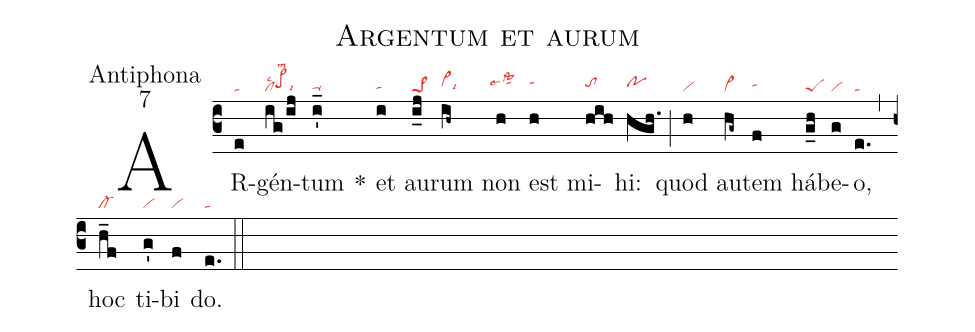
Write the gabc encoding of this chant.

name:Argentum et aurum;
office-part:Antiphona;
mode:7;
nabc-lines:1;
%%
(c3)
AR(e|ta)gén(ig/ij|cllsc2pe>hhlsm2lsi9)tum(i'_|ta-hg) *()
et(i|tahg) au(i_j|pe>1)rum(ih~|vi>hhlsi9) non(h|``tahilssta2lse4) est(h|tahi) mi(hih|tohh)hi:(hgh.|pohh) (;)
quod(h|vi) au(hg~|vi>)tem(f|tahh) há(g_h|peS)be(g|vi)o,(e.|ta) (,)
hoc(h_f|cl-) ti(g'|vi)bi(f|vi) do.(e.|ta) (::)
